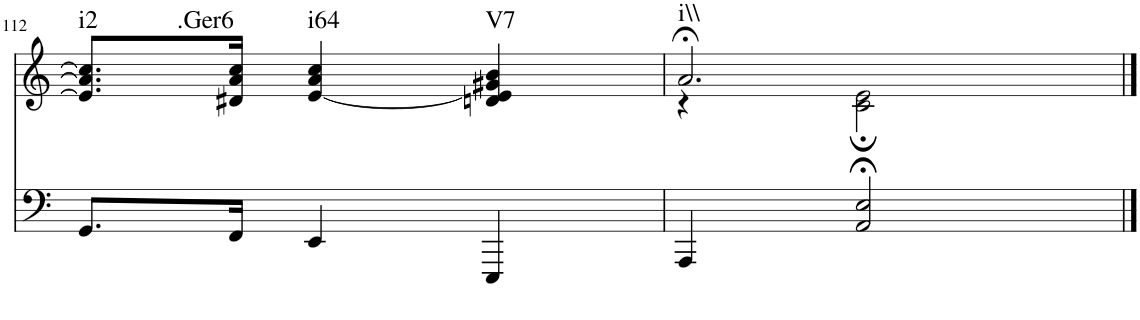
**kern	**kern	**harte
*part2	*part1	*part1
*staff2	*staff1	*
*I"Piano	*I"Piano	*
*I'Pno	*I'Pno	*
!!LO:PB:g=z
*clefF4	*clefG2	*
*k[]	*k[]	*
*M3/4	*M3/4	*
=112	=112	=112
!	!	!LO:H:n=1:kt=i2
!	!	!LO:H:n=2:kt=.Ger6
8.GG/L	8.e/] 8.a/] 8.cc/]L	N N
16FF/Jk	16d#X/ 16a/ 16cc/Jk	.
!	!	!LO:H:kt=i64
4EE/	[4e/ 4a/ 4cc/	N
!	!	!LO:H:kt=V7
4EEE/	4dn/ 4e/] 4g#X/ 4b/	N
=113	=113	=113
*	*^	*
!	!	!	!LO:H:kt=i\\
4AAA/	2.a;</	4r	N
2AA/;< 2E/;<	.	2c\; 2e\;	.
*	*v	*v	*
==	==	==
*-	*-	*-
